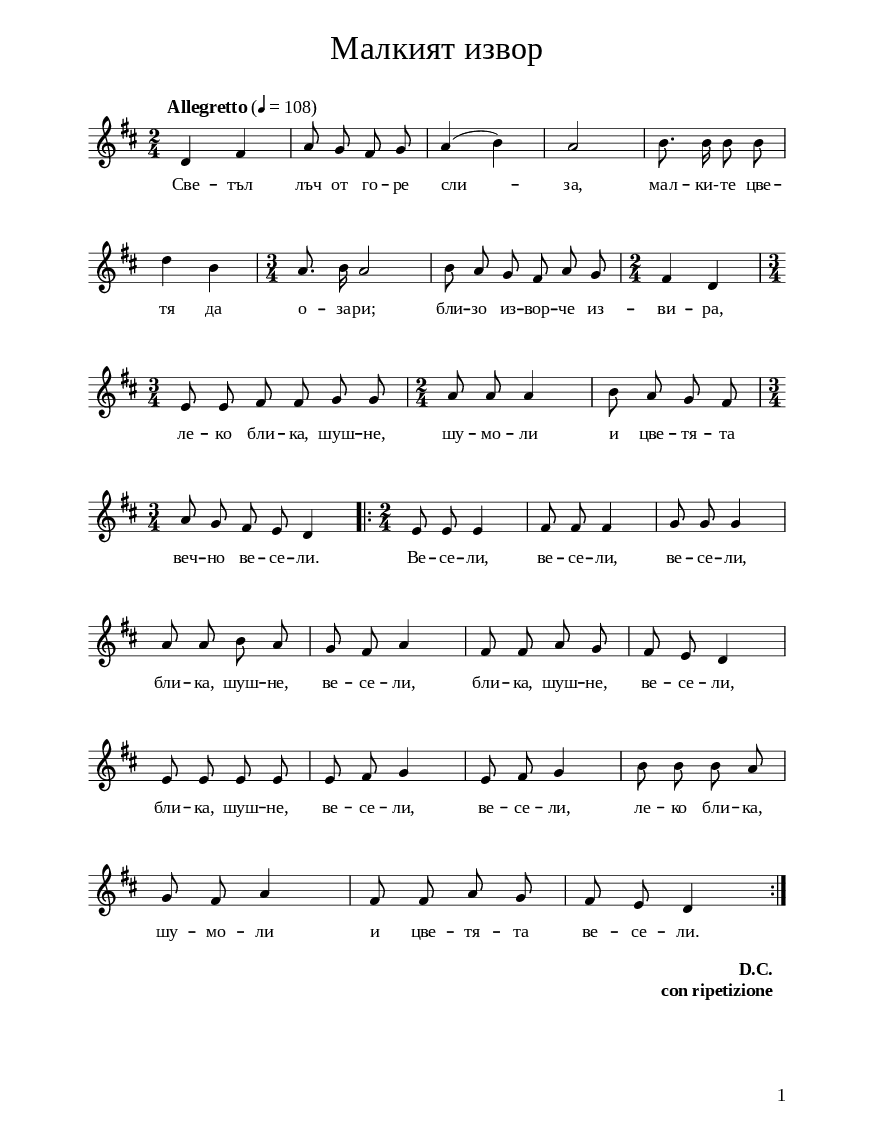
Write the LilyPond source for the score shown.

\version "2.24.2"

% include paper part and global functions
\include "include/globals.ily"

\bookpart {
  \label #'ref099
  \tocItem \markup "Малкият извор"
  \include "include/bookpart-paper.ily"
  \score {
    \include "include/score-layout.ily"


    \new Voice \absolute  {
      \clef treble
      \key d \major
      \time 2/4
      \tempoFunc "Allegretto" 4 "108"
      \autoBeamOff

      d'4 fis'4 | a'8 g'8 fis'8 g'8| a'4 ( b' ) | a'2 |b'8. b'16 b'8 b'8 | \break

      d''4 b'4 |  \time 3/4 a'8. b'16  a'2 | b'8 a'8 g'8 fis'8 a'8 g'8 | \time 2/4 fis'4 d'4 | \break

      \time 3/4 e'8 e'8 fis' fis' g'8 g' | \time 2/4 a' a' a'4 | b'8 a' g' fis' \break

      \time 3/4 a'8 g' fis' e' d'4  |  \bar ".|:"
      \time 2/4 e'8 e' e'4 | fis'8 fis'  fis'4 | g'8 g'  g'4 |\break

      a'8 a' b' a' | g' fis'  a'4 | fis'8 fis' a'8 g'|  fis' e'  d'4| \break

      e'8 e' e' e'| e' fis'  g'4 | e'8 fis' g'4 | b'8 b'8  b'8 a'8 \break |

      g'8 fis'8 a'4 | fis'8 fis' a'8 g'| fis' e' d'4 | \bar ":|."

    }

    \addlyrics {
      Све -- тъл лъч от го -- ре сли  --  за,
      мал -- "ки-" -- те цве -- тя да о -- за -- ри;
      бли -- зо из -- вор -- че из -- ви -- ра,
      ле -- ко бли -- ка, шуш  -- не, шу -- мо -- ли
      и цве -- тя -- та веч -- но ве -- се -- ли.
      Ве -- се -- ли, ве -- се -- ли, ве -- се -- ли,
      бли -- ка, шуш -- не, ве -- се -- ли,
      бли -- ка, шуш -- не, ве -- се -- ли,
      бли -- ка, шуш -- не, ве -- се -- ли,
      ве -- се -- ли, ле -- ко бли  -- ка, шу --  мо -- ли
      и цве -- тя -- та ве -- се -- ли. Ве -- се -- ли.
    }

    \header {
      title = \titleFunc "Малкият извор" "Malkiyat izvor"
    }

    \midi{}

  } % score
  \markup \dc-two "D.C.""con ripetizione"


} % bookpart
